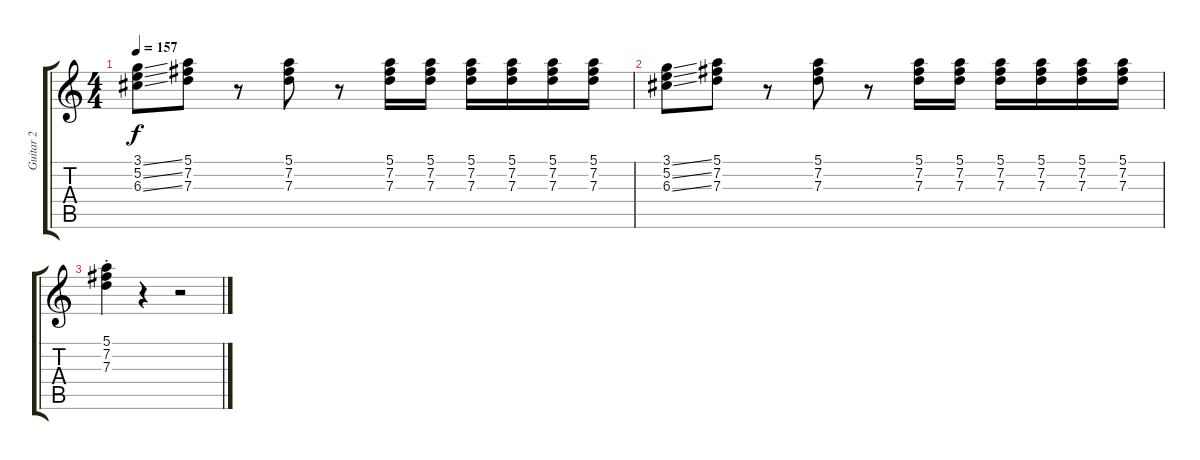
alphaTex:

\track ("Guitar 2" "Guitar 2") {instrument overdrivenguitar}
\staff {score tabs}
\tuning (E4 B3 G3 D3 A2 E2) {hide}
\ts (4 4)
\tempo 157
\clef g2
\ks c
(3.1{ss} 5.2{ss} 6.3{ss}).8{dy f} (5.1 7.2 7.3).8 r.8 (5.1 7.2 7.3).8 r.8 (5.1 7.2 7.3).16 (5.1 7.2 7.3).16 (5.1 7.2 7.3).16 (5.1 7.2 7.3).16 (5.1 7.2 7.3).16 (5.1 7.2 7.3).16 |
(3.1{ss} 5.2{ss} 6.3{ss}).8 (5.1 7.2 7.3).8 r.8 (5.1 7.2 7.3).8 r.8 (5.1 7.2 7.3).16 (5.1 7.2 7.3).16 (5.1 7.2 7.3).16 (5.1 7.2 7.3).16 (5.1 7.2 7.3).16 (5.1 7.2 7.3).16 |
(5.1{st} 7.2{st} 7.3{st}).4 r.4 r.2
